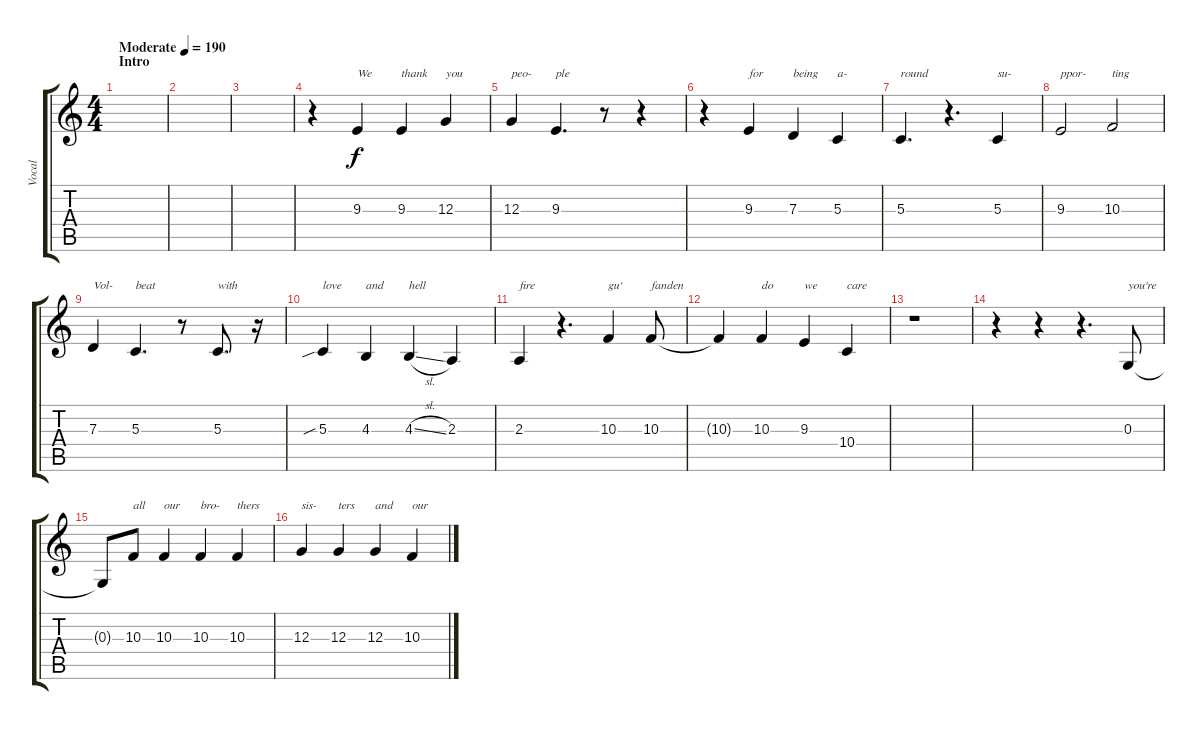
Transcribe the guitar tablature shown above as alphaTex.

\track ("Vocal" "Vocal") {instrument clarinet}
\staff {score tabs}
\tuning (E4 B3 G3 D3 A2 E2) {hide}
\ts (4 4)
\section ("" "Intro")
\tempo (190 "Moderate")
\clef g2
\ks c
|
|
|
r.4 9.3.4{txt "We"} 9.3.4{txt "thank"} 12.3.4{txt "you"} |
12.3.4{txt "peo-"} 9.3.4{d txt "ple"} r.8 r.4 |
r.4 9.3.4{txt "for"} 7.3.4{txt "being"} 5.3.4{txt "a-"} |
5.3.4{d txt "round"} r.4{d} 5.3.4{txt "su-"} |
9.3.2{txt "ppor-"} 10.3.2{txt "ting"} |
7.3.4{txt "Vol-"} 5.3.4{d txt "beat"} r.8 5.3.8{d txt "with"} r.16 |
5.3{sib}.4{txt "love"} 4.3.4{txt "and"} 4.3{sl}.4{txt "hell"} 2.3.4 |
2.3.4{txt "fire"} r.4{d} 10.3.4{txt "gu'"} 10.3.8{txt "fanden"} |
10.3{t}.4 10.3.4{txt "do"} 9.3.4{txt "we"} 10.4.4{txt "care"} |
r.1 |
r.4 r.4 r.4{d} 0.3.8{txt "you're"} |
0.3{t}.8 10.3.8{txt "all"} 10.3.4{txt "our"} 10.3.4{txt "bro-"} 10.3.4{txt "thers"} |
12.3.4{txt "sis-"} 12.3.4{txt "ters"} 12.3.4{txt "and"} 10.3.4{txt "our"}
